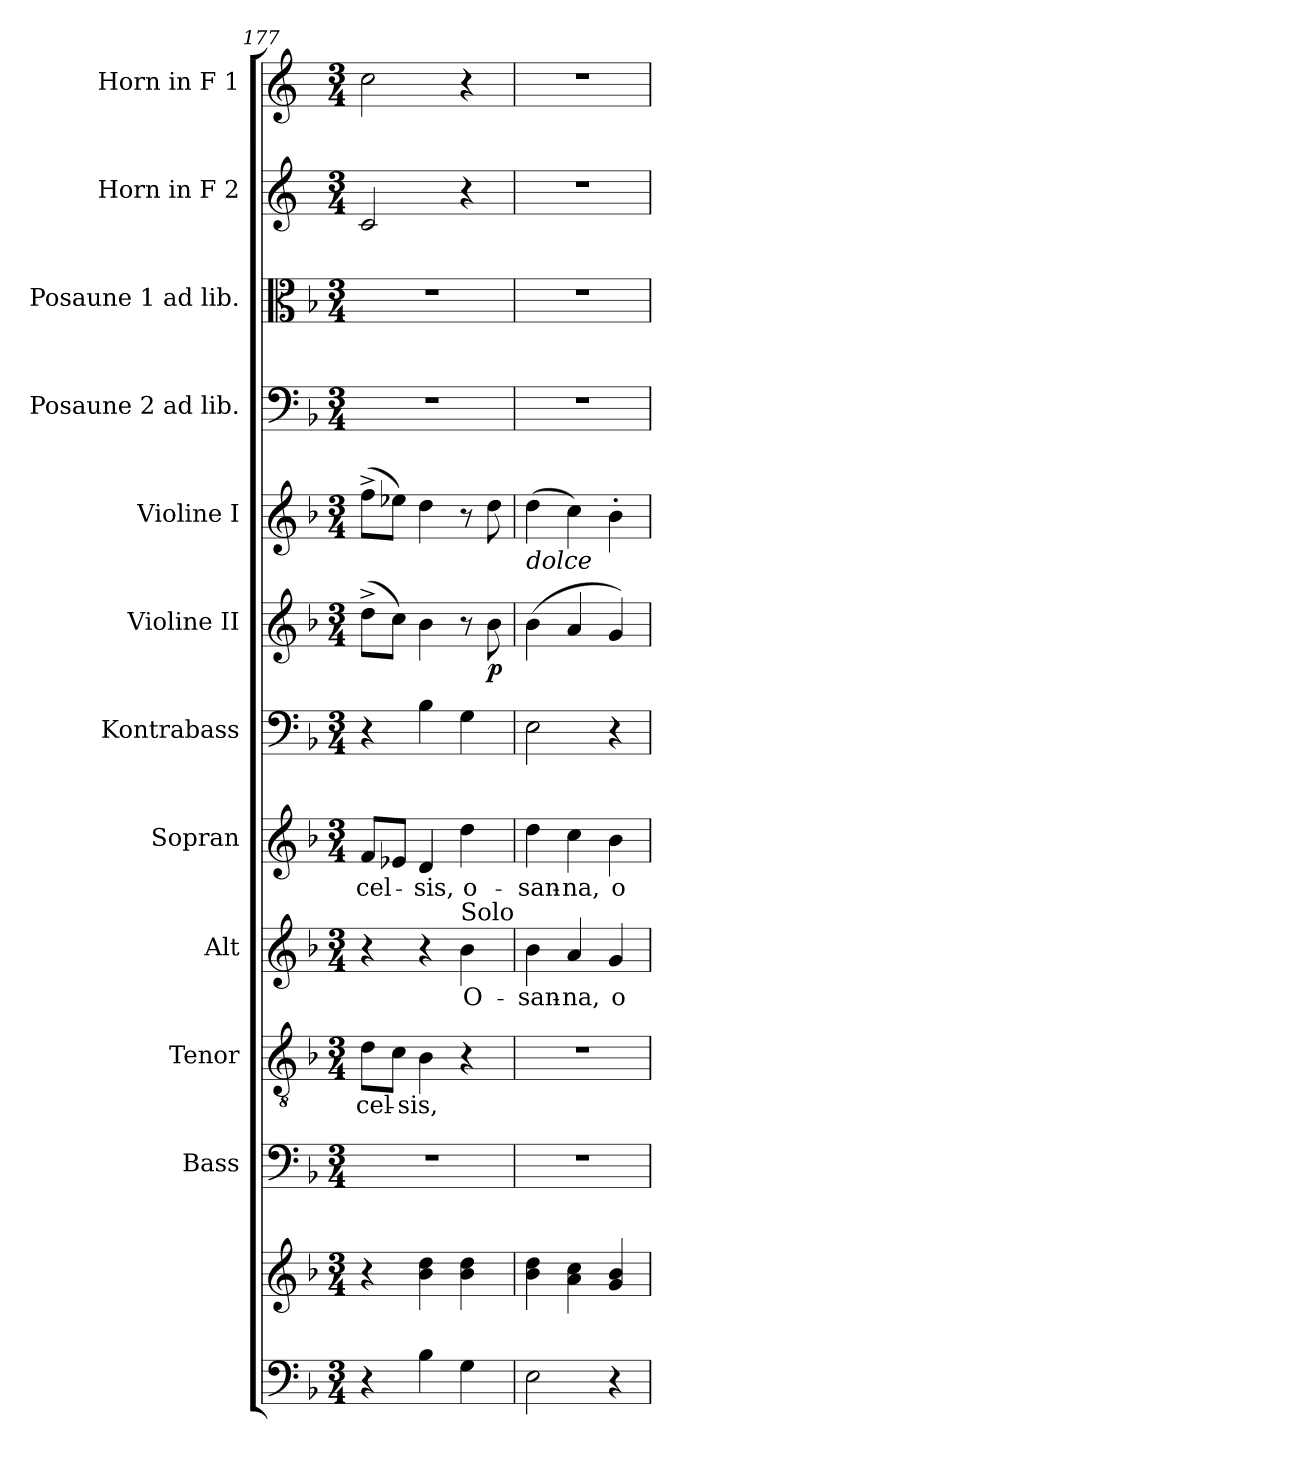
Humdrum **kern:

**kern	**kern	**kern	**kern	**text	**kern	**text	**kern	**text	**kern	**kern	**dynam	**kern	**kern	**kern	**kern	**kern
*part12	*part12	*part11	*part10	*part10	*part9	*part9	*part8	*part8	*part7	*part6	*part6	*part5	*part4	*part3	*part2	*part1
*staff13	*staff12	*staff11	*staff10	*staff10	*staff9	*staff9	*staff8	*staff8	*staff7	*staff6	*staff6	*staff5	*staff4	*staff3	*staff2	*staff1
*	*	*I"Bass	*I"Tenor	*	*I"Alt	*	*I"Sopran	*	*I"Kontrabass	*I"Violine II	*	*I"Violine I	*I"Posaune 2 ad lib.	*I"Posaune 1 ad lib.	*I"Horn in F 2	*I"Horn in F 1
*	*	*I'B.	*I'T.	*	*I'A.	*	*I'S.	*	*I'Kb.	*I'Vl. II	*	*I'Vl. I	*I'Pos. 2	*I'Pos. 1	*I'Hrn. F 2	*I'Hrn. F 1
*clefF4	*clefG2	*clefF4	*clefGv2	*	*clefG2	*	*clefG2	*	*clefF4	*clefG2	*	*clefG2	*clefF4	*clefC3	*clefG2	*clefG2
*	*	*	*	*	*	*	*	*	*ITrd7c12	*	*	*	*	*	*ITrd4c7	*ITrd4c7
*k[b-]	*k[b-]	*k[b-]	*k[b-]	*	*k[b-]	*	*k[b-]	*	*k[b-]	*k[b-]	*	*k[b-]	*k[b-]	*k[b-]	*k[b-]	*k[b-]
*F:	*F:	*F:	*F:	*	*F:	*	*F:	*	*F:	*F:	*	*F:	*F:	*F:	*F:	*F:
*M3/4	*M3/4	*M3/4	*M3/4	*	*M3/4	*	*M3/4	*	*M3/4	*M3/4	*	*M3/4	*M3/4	*M3/4	*M3/4	*M3/4
=177	=177	=177	=177	=177	=177	=177	=177	=177	=177	=177	=177	=177	=177	=177	=177	=177
!	!	!	!	!LO:LY:b	!	!	!	!LO:LY:b	!	!	!	!	!	!	!	!
4r	4r	2.r	8d\L	-cel-	4r	.	8f/L	-cel-	4r	(>8dd^>\L	.	(>8ff^>\L	2.r	2.r	2F/	2f\
.	.	.	8c\J	.	.	.	8e-X/J	.	.	8cc\J)	.	8ee-X\J)	.	.	.	.
!	!	!	!	!LO:LY:b	!	!	!	!LO:LY:b	!	!	!	!	!	!	!	!
4B-\	4b-\ 4dd\	.	4B-\	-sis,	4r	.	4d/	-sis,	4BB-\	4b-\	.	4dd\	.	.	.	.
!	!	!	!	!	!LO:TX:a:t=Solo	!	!	!	!	!	!	!	!	!	!	!
!	!	!	!	!	!	!LO:LY:b	!	!LO:LY:b	!	!	!	!	!	!	!	!
4G\	4b-\ 4dd\	.	4r	.	4b-\	O-	4dd\	o-	4GG\	8r	.	8r	.	.	4r	4r
!	!	!	!	!	!	!	!	!	!	!	!LO:DY:b	!	!	!	!	!
.	.	.	.	.	.	.	.	.	.	8b-\	p	8dd\	.	.	.	.
=178	=178	=178	=178	=178	=178	=178	=178	=178	=178	=178	=178	=178	=178	=178	=178	=178
!	!	!	!	!	!	!	!	!	!	!	!	!LO:TX:b:i:t=dolce	!	!	!	!
!	!	!	!	!	!	!LO:LY:b	!	!LO:LY:b	!	!	!	!	!	!	!	!
2E\	4b-\ 4dd\	2.r	2.r	.	4b-\	-san-	4dd\	-san-	2EE\	(>4b-\	.	(>4dd\	2.r	2.r	2.r	2.r
!	!	!	!	!	!	!LO:LY:b	!	!LO:LY:b	!	!	!	!	!	!	!	!
.	4a\ 4cc\	.	.	.	4a/	-na,	4cc\	-na,	.	4a/	.	4cc\)	.	.	.	.
!	!	!	!	!	!	!LO:LY:b	!	!LO:LY:b	!	!	!	!	!	!	!	!
4r	4g/ 4b-/	.	.	.	4g/	o-	4b-\	o-	4r	4g/)	.	4b-'>\	.	.	.	.
=	=	=	=	=	=	=	=	=	=	=	=	=	=	=	=	=
*-	*-	*-	*-	*-	*-	*-	*-	*-	*-	*-	*-	*-	*-	*-	*-	*-
